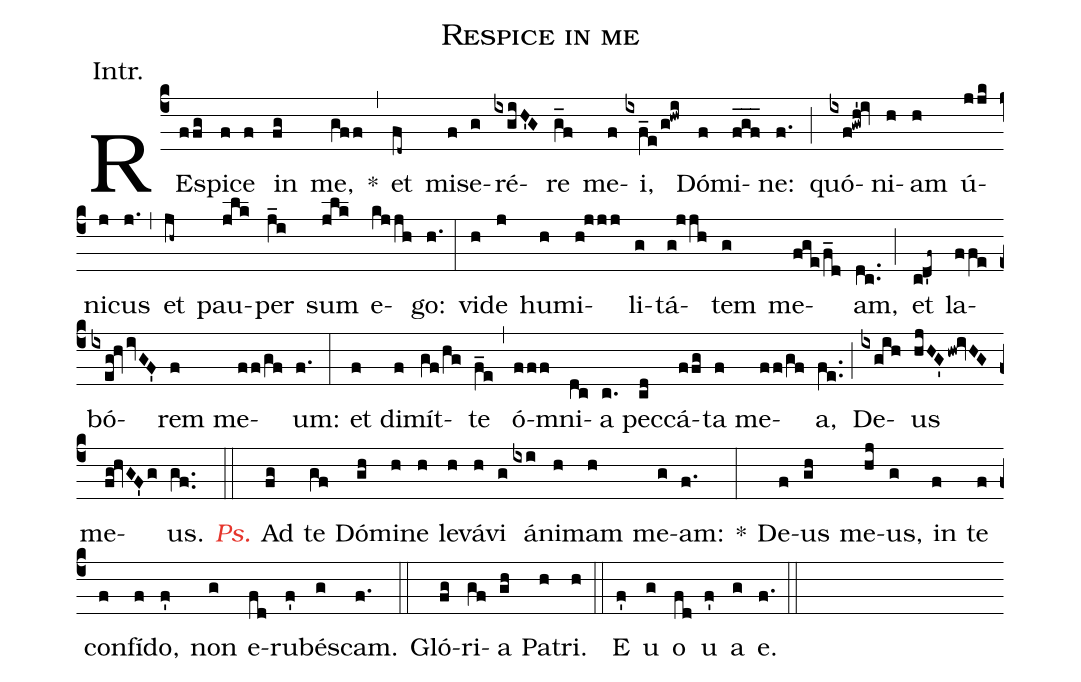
name:Respice in me;
annotation:Intr.;
mode:6;
office-part:Introit;
%%
(c4) REs(ffg)pi(f)ce(f) in(fg) me,(gff) *(,)
et(fd~) mi(f)se(g)ré(ixgiH'G)re(g_f) me(f)i,(ixf_e/g!hwi) Dó(f)mi(fgf___)ne:(f.) (;)
quó(ixf!gwh'!iv)ni(h)am(h) ú(jjk)ni(j)cus(j.) (,)
et(jh~) pau(jlk)per(j_i) sum(jlk) e(kjjh)go:(h.) (:)
vi(h)de(j) hu(h)mi(h!jjj)li(g)tá(g!jjh)tem(g) me(fge/f_d)am,(dc..) (;)
et(c!d'f~) la(ffe)bó(ixeg!hv/ivGF')rem(f) me(ff/gf)um:(f.) (:)
et(f) di(f)mít(gf/hg)te(f_e) (,)
ó(fff)mni(dc)a(c.) pec(cd)cá(ffg)ta(f) me(ff/gf)a,(fe..) (;)
De(ixgih)us(hjHG'hw!ivHG) me(fg!hvGF'g)us.(gf..) (::)
<c><i>Ps.</i></c> Ad(fg) te(gf) Dó(gh)mi(h)ne(h) le(h)vá(h)vi(g) á(ixi)ni(h)mam(h) me(g)am:(f.) *(:)
De(f)us(gh) me(hj)us,(g) in(f) te(f) con(f)fí(f)do,(f') non(g) e(fd)ru(f')bé(g)scam.(f.) (::)
Gló(fg)ri(gf)a(gh) Pa(h)tri.(h) (::)
<eu>E(f') u(g) o(fd) u(f') a(g) e.</eu>(f.) (::)
